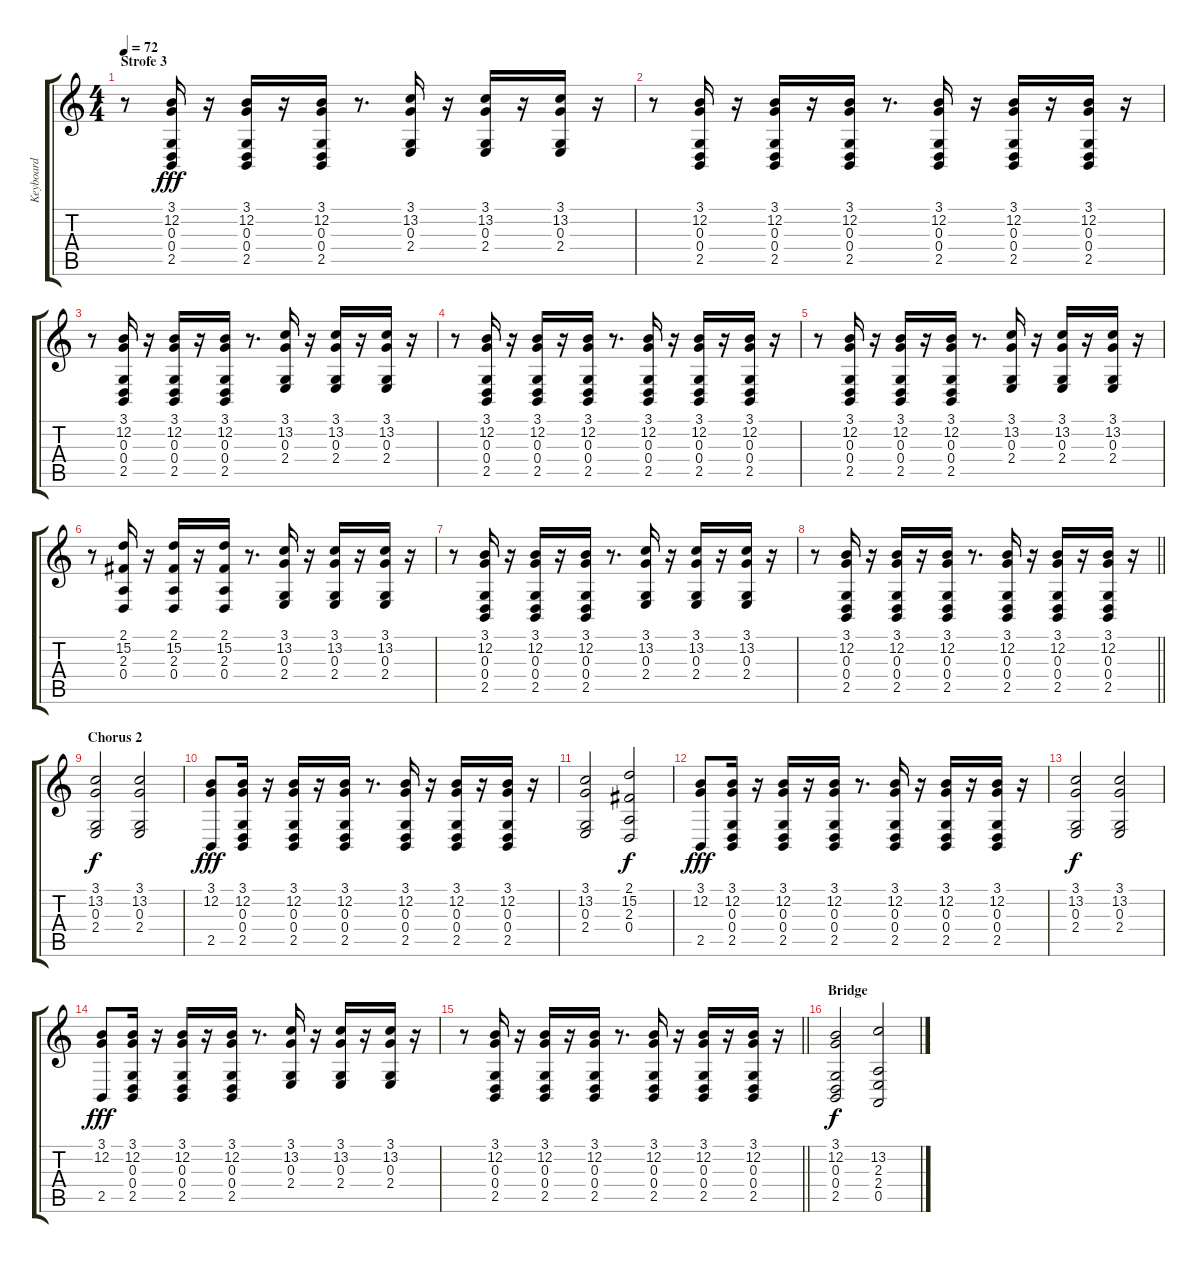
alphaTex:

\track ("Keyboard" "Keyboard") {instrument drawbarorgan}
\staff {score tabs}
\tuning (E4 B3 G3 D3 A2 E2) {hide}
\ts (4 4)
\section ("" "Strofe 3")
\tempo 72
\clef g2
\ks c
r.8{dy fff} (3.1 12.2 0.3 0.4 2.5).16 r.16 (3.1 12.2 0.3 0.4 2.5).16 r.16 (3.1 12.2 0.3 0.4 2.5).16 r.8{d} (3.1 13.2 0.3 2.4).16 r.16 (3.1 13.2 0.3 2.4).16 r.16 (3.1 13.2 0.3 2.4).16 r.16 |
r.8 (3.1 12.2 0.3 0.4 2.5).16 r.16 (3.1 12.2 0.3 0.4 2.5).16 r.16 (3.1 12.2 0.3 0.4 2.5).16 r.8{d} (3.1 12.2 0.3 0.4 2.5).16 r.16 (3.1 12.2 0.3 0.4 2.5).16 r.16 (3.1 12.2 0.3 0.4 2.5).16 r.16 |
r.8 (3.1 12.2 0.3 0.4 2.5).16 r.16 (3.1 12.2 0.3 0.4 2.5).16 r.16 (3.1 12.2 0.3 0.4 2.5).16 r.8{d} (3.1 13.2 0.3 2.4).16 r.16 (3.1 13.2 0.3 2.4).16 r.16 (3.1 13.2 0.3 2.4).16 r.16 |
r.8 (3.1 12.2 0.3 0.4 2.5).16 r.16 (3.1 12.2 0.3 0.4 2.5).16 r.16 (3.1 12.2 0.3 0.4 2.5).16 r.8{d} (3.1 12.2 0.3 0.4 2.5).16 r.16 (3.1 12.2 0.3 0.4 2.5).16 r.16 (3.1 12.2 0.3 0.4 2.5).16 r.16 |
r.8 (3.1 12.2 0.3 0.4 2.5).16 r.16 (3.1 12.2 0.3 0.4 2.5).16 r.16 (3.1 12.2 0.3 0.4 2.5).16 r.8{d} (3.1 13.2 0.3 2.4).16 r.16 (3.1 13.2 0.3 2.4).16 r.16 (3.1 13.2 0.3 2.4).16 r.16 |
r.8 (2.1 15.2 2.3 0.4).16 r.16 (2.1 15.2 2.3 0.4).16 r.16 (2.1 15.2 2.3 0.4).16 r.8{d} (3.1 13.2 0.3 2.4).16 r.16 (3.1 13.2 0.3 2.4).16 r.16 (3.1 13.2 0.3 2.4).16 r.16 |
r.8 (3.1 12.2 0.3 0.4 2.5).16 r.16 (3.1 12.2 0.3 0.4 2.5).16 r.16 (3.1 12.2 0.3 0.4 2.5).16 r.8{d} (3.1 13.2 0.3 2.4).16 r.16 (3.1 13.2 0.3 2.4).16 r.16 (3.1 13.2 0.3 2.4).16 r.16 |
\barLineRight lightlight
r.8 (3.1 12.2 0.3 0.4 2.5).16 r.16 (3.1 12.2 0.3 0.4 2.5).16 r.16 (3.1 12.2 0.3 0.4 2.5).16 r.8{d} (3.1 12.2 0.3 0.4 2.5).16 r.16 (3.1 12.2 0.3 0.4 2.5).16 r.16 (3.1 12.2 0.3 0.4 2.5).16 r.16 |
\section ("" "Chorus 2")
(3.1 13.2 0.3 2.4).2{dy f} (3.1 13.2 0.3 2.4).2 |
(3.1 12.2 2.5).8{dy fff} (3.1 12.2 0.3 0.4 2.5).16 r.16 (3.1 12.2 0.3 0.4 2.5).16 r.16 (3.1 12.2 0.3 0.4 2.5).16 r.8{d} (3.1 12.2 0.3 0.4 2.5).16 r.16 (3.1 12.2 0.3 0.4 2.5).16 r.16 (3.1 12.2 0.3 0.4 2.5).16 r.16 |
(3.1 13.2 0.3 2.4).2 (2.1 15.2 2.3 0.4).2{dy f} |
(3.1 12.2 2.5).8{dy fff} (3.1 12.2 0.3 0.4 2.5).16 r.16 (3.1 12.2 0.3 0.4 2.5).16 r.16 (3.1 12.2 0.3 0.4 2.5).16 r.8{d} (3.1 12.2 0.3 0.4 2.5).16 r.16 (3.1 12.2 0.3 0.4 2.5).16 r.16 (3.1 12.2 0.3 0.4 2.5).16 r.16 |
(3.1 13.2 0.3 2.4).2{dy f} (3.1 13.2 0.3 2.4).2 |
(3.1 12.2 2.5).8{dy fff} (3.1 12.2 0.3 0.4 2.5).16 r.16 (3.1 12.2 0.3 0.4 2.5).16 r.16 (3.1 12.2 0.3 0.4 2.5).16 r.8{d} (3.1 13.2 0.3 2.4).16 r.16 (3.1 13.2 0.3 2.4).16 r.16 (3.1 13.2 0.3 2.4).16 r.16 |
\barLineRight lightlight
r.8 (3.1 12.2 0.3 0.4 2.5).16 r.16 (3.1 12.2 0.3 0.4 2.5).16 r.16 (3.1 12.2 0.3 0.4 2.5).16 r.8{d} (3.1 12.2 0.3 0.4 2.5).16 r.16 (3.1 12.2 0.3 0.4 2.5).16 r.16 (3.1 12.2 0.3 0.4 2.5).16 r.16 |
\section ("" "Bridge ")
(3.1 12.2 0.3 0.4 2.5).2{dy f} (13.2 2.3 2.4 0.5).2
